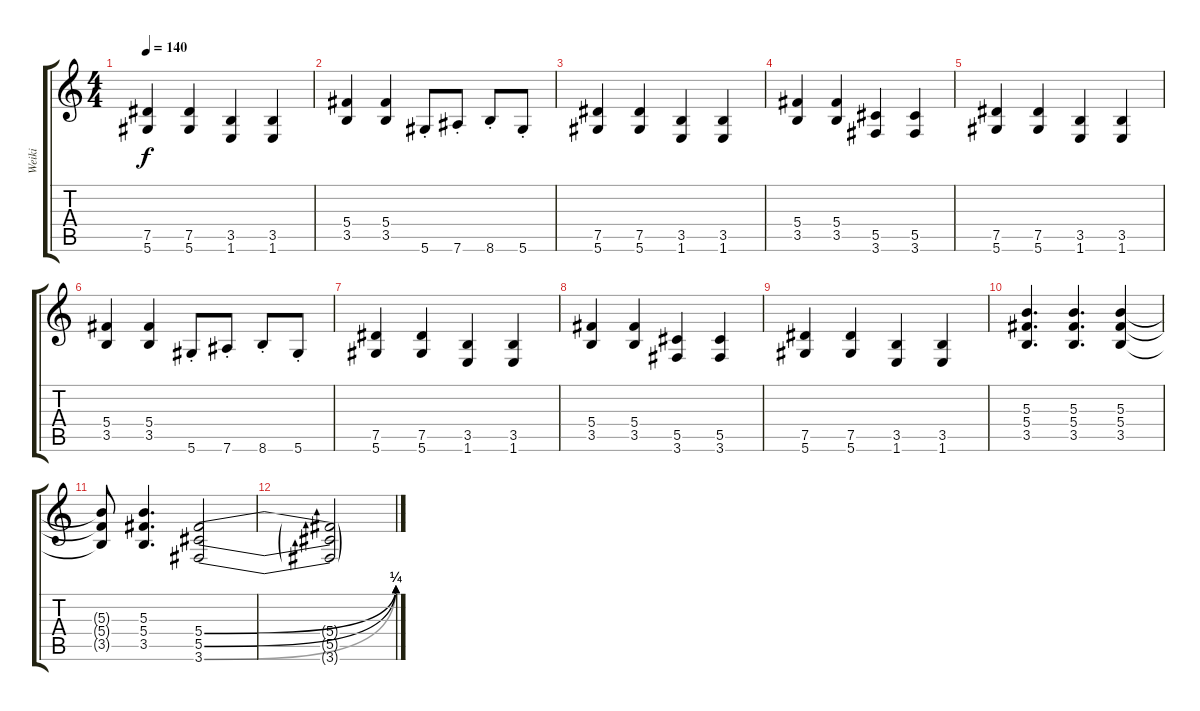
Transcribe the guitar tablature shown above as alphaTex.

\track ("Weiki" "Weiki") {instrument distortionguitar}
\staff {score tabs}
\tuning (Eb4 Bb3 Gb3 Db3 Ab2 Eb2) {hide}
\ts (4 4)
\tempo 140
\clef g2
\ks c
(7.5 5.6).4{dy f} (7.5 5.6).4 (3.5 1.6).4 (3.5 1.6).4 |
(5.4 3.5).4 (5.4 3.5).4 5.6{st}.8 7.6{st}.8 8.6{st}.8 5.6{st}.8 |
(7.5 5.6).4 (7.5 5.6).4 (3.5 1.6).4 (3.5 1.6).4 |
(5.4 3.5).4 (5.4 3.5).4 (5.5 3.6).4 (5.5 3.6).4 |
(7.5 5.6).4 (7.5 5.6).4 (3.5 1.6).4 (3.5 1.6).4 |
(5.4 3.5).4 (5.4 3.5).4 5.6{st}.8 7.6{st}.8 8.6{st}.8 5.6{st}.8 |
(7.5 5.6).4 (7.5 5.6).4 (3.5 1.6).4 (3.5 1.6).4 |
(5.4 3.5).4 (5.4 3.5).4 (5.5 3.6).4 (5.5 3.6).4 |
(7.5 5.6).4 (7.5 5.6).4 (3.5 1.6).4 (3.5 1.6).4 |
(5.3 5.4 3.5).4{d} (5.3 5.4 3.5).4{d} (5.3 5.4 3.5).4 |
(5.3{t} 5.4{t} 3.5{t}).8 (5.3 5.4 3.5).4{d} (5.4{be (bend 0 0 60 1)} 5.5{be (bend 0 0 60 1)} 3.6{be (bend 0 0 60 1)}).2 |
(5.4{t} 5.5{t} 3.6{t}).2
